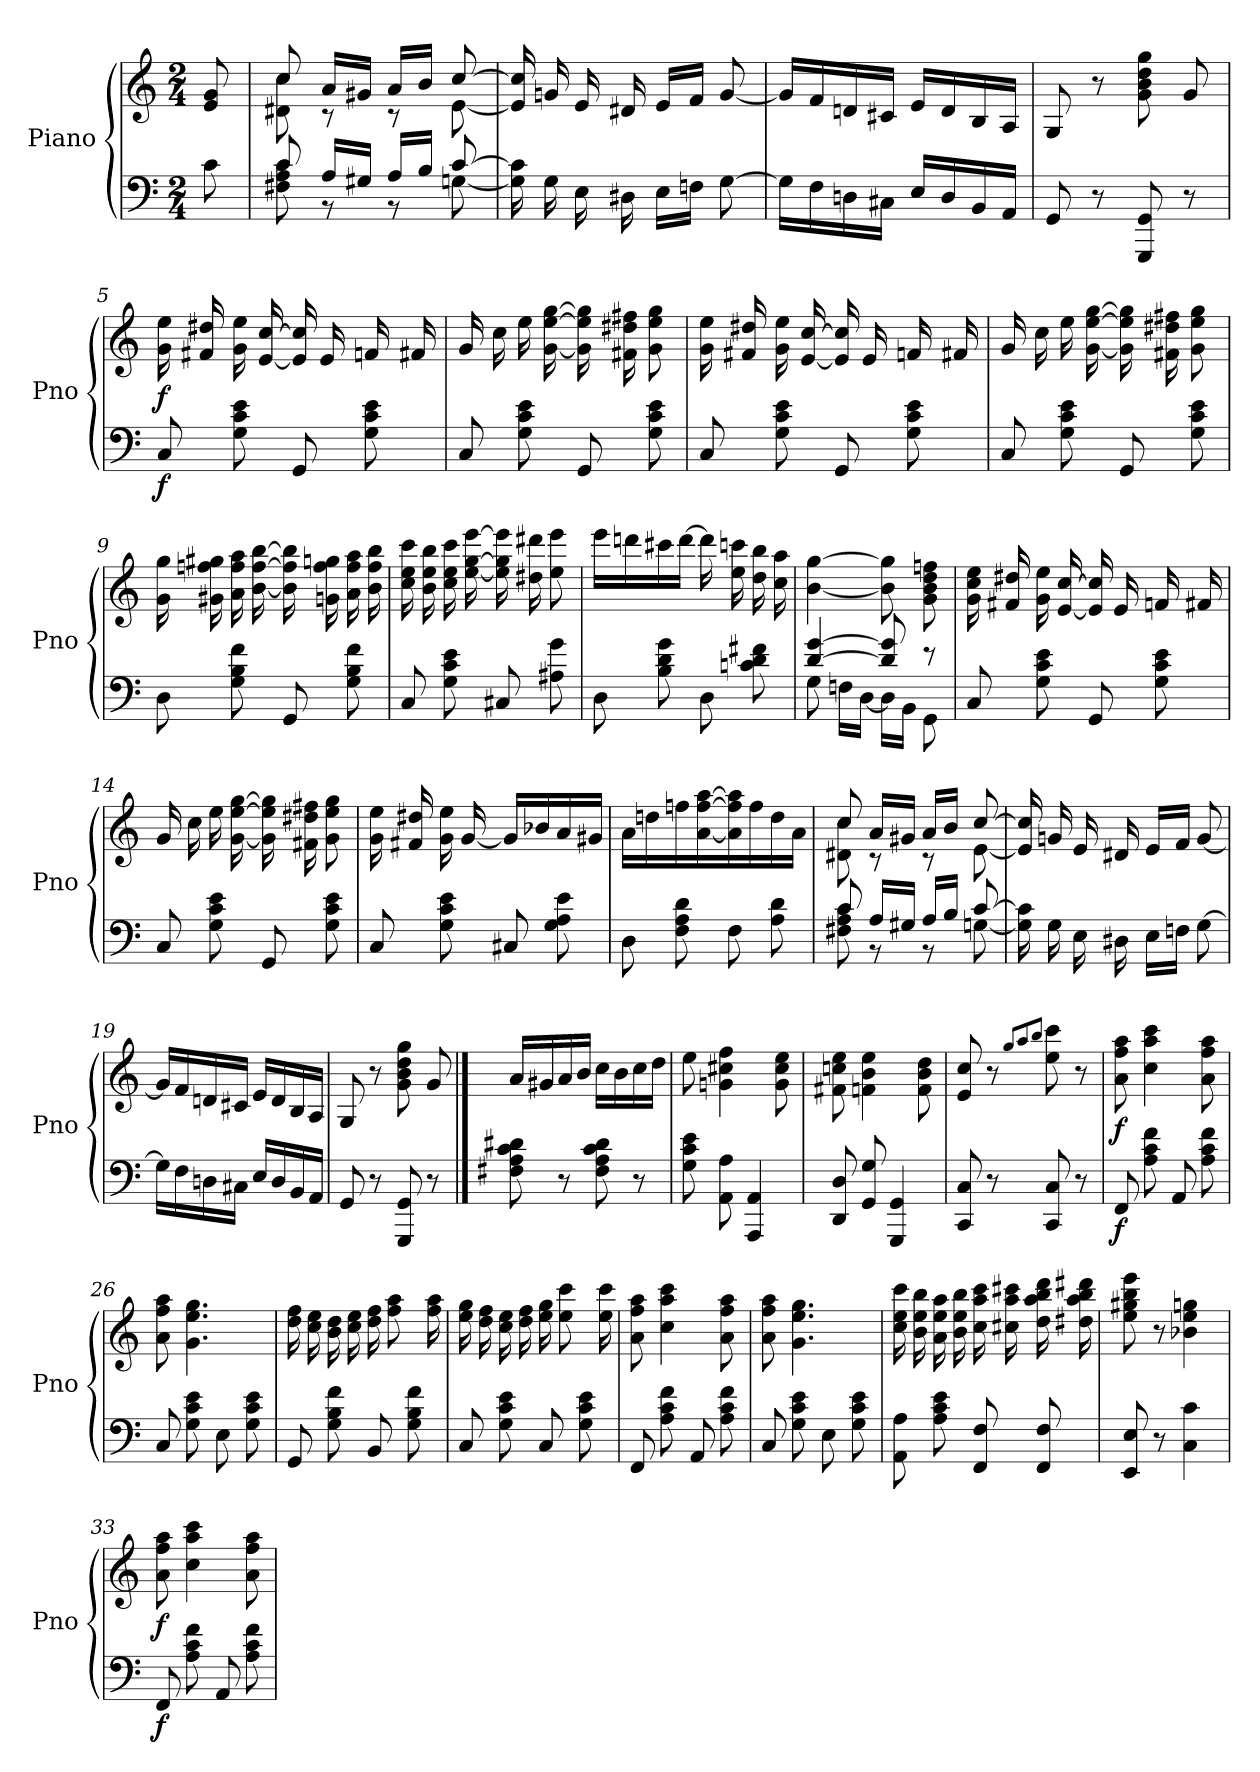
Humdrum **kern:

**kern	**dynam	**kern	**dynam
*part2	*part2	*part1	*part1
*staff2	*staff2	*staff1	*staff1
*I"Piano	*	*I"Piano	*
*I'Pno	*	*I'Pno	*
*clefF4	*	*clefG2	*
*k[]	*	*k[]	*
*M2/4	*	*M2/4	*
*MM90	*	*MM90	*
=	=	=	=
8c\	.	8e/ 8g/	.
=1	=1	=1	=1
*^	*	*^	*
8c/	8F#X\ 8A\ 8c\	.	8cc/	8d#X\ 8cc\	.
16A/LL	8r	.	16a/LL	8r	.
16G#X/JJ	.	.	16g#X/JJ	.	.
16A/LL	8r	.	16a/LL	8r	.
16B/JJ	.	.	16b/JJ	.	.
[8c/	[8Gn\	.	[8cc/	[8e\	.
*v	*v	*	*	*	*
*	*	*v	*v	*
=2	=2	=2	=2
16G\] 16c\]	.	16e/] 16cc/]	.
16G\	.	16gn/	.
16E\	.	16e/	.
16D#X\	.	16d#X/	.
16E\LL	.	16e/LL	.
16Fn\JJ	.	16f/JJ	.
[8G\	.	[8g/	.
=3	=3	=3	=3
16G\LL]	.	16g/LL]	.
16F\	.	16f/	.
16Dn\	.	16dn/	.
16C#X\JJ	.	16c#X/JJ	.
16E/LL	.	16e/LL	.
16D/	.	16d/	.
16BB/	.	16B/	.
16AA/JJ	.	16A/JJ	.
=4	=4	=4	=4
8GG/	.	8G/	.
8r	.	8r	.
8GGG/ 8GG/	.	8g\ 8b\ 8dd\ 8gg\	.
8r	.	8g/	.
!!LO:LB:g=z
=5!|	=5!|	=5!|	=5!|
!	!LO:DY:b	!	!LO:DY:b
8C/	f	16g\ 16ee\	f
.	.	16f#X/ 16dd#X/	.
8G\ 8c\ 8e\	.	16g\ 16ee\	.
.	.	[16e/ [16cc/	.
8GG/	.	16e/] 16cc/]	.
.	.	16e/	.
8G\ 8c\ 8e\	.	16fn/	.
.	.	16f#X/	.
=6	=6	=6	=6
8C/	.	16g/	.
.	.	16cc\	.
8G\ 8c\ 8e\	.	16ee\	.
.	.	[16g\ [16ee\ [16gg\	.
8GG/	.	16g\] 16ee\] 16gg\]	.
.	.	16f#X\ 16dd#X\ 16ff#X\	.
8G\ 8c\ 8e\	.	8g\ 8ee\ 8gg\	.
=7	=7	=7	=7
8C/	.	16g\ 16ee\	.
.	.	16f#X/ 16dd#X/	.
8G\ 8c\ 8e\	.	16g\ 16ee\	.
.	.	[16e/ [16cc/	.
8GG/	.	16e/] 16cc/]	.
.	.	16e/	.
8G\ 8c\ 8e\	.	16fn/	.
.	.	16f#X/	.
=8	=8	=8	=8
8C/	.	16g/	.
.	.	16cc\	.
8G\ 8c\ 8e\	.	16ee\	.
.	.	[16g\ [16ee\ [16gg\	.
8GG/	.	16g\] 16ee\] 16gg\]	.
.	.	16f#X\ 16dd#X\ 16ff#X\	.
8G\ 8c\ 8e\	.	8g\ 8ee\ 8gg\	.
!!LO:LB:g=z
=9	=9	=9	=9
8D\	.	16g\ 16gg\	.
.	.	16g#X\ 16ffn\ 16gg#X\	.
8G\ 8B\ 8f\	.	16a\ 16ff\ 16aa\	.
.	.	[16b\ [16ff\ [16bb\	.
8GG/	.	16b\] 16ff\] 16bb\]	.
.	.	16gn\ 16ff\ 16ggn\	.
8G\ 8B\ 8f\	.	16a\ 16ff\ 16aa\	.
!	!	!	!LO:DY:b
.	.	16b\ 16ff\ 16bb\	other-dynamics
=10	=10	=10	=10
8C/	.	16cc\ 16ee\ 16ccc\	.
.	.	16b\ 16ee\ 16bb\	.
8G\ 8c\ 8e\	.	16cc\ 16ee\ 16ccc\	.
.	.	[16ee\ [16gg\ [16eee\	.
8C#X/	.	16ee\] 16gg\] 16eee\]	.
.	.	16dd#X\ 16ddd#X\	.
!	!LO:DY:b	!	!LO:DY:b
8A#X\ 8g\	other-dynamics	8ee\ 8eee\	other-dynamics
=11	=11	=11	=11
8D\	.	16eee\LL	.
.	.	16dddn\	.
8B\ 8d\ 8g\	.	16ccc#X\	.
.	.	[16ddd\JJ	.
8D\	.	16ddd\]	.
.	.	16ee\ 16cccn\	.
8cn\ 8d\ 8f#X\	.	16dd\ 16bb\	.
!	!	!	!LO:DY:b
.	.	16cc\ 16aa\	other-dynamics
=12	=12	=12	=12
*^	*	*	*
[4d/ [4g/	8G\	.	[4b\ [4gg\	.
.	16Fn\LL	.	.	.
.	[16D\JJ	.	.	.
8d/] 8g/]	16D\LL]	.	8b\] 8gg\]	.
.	16BB\JJ	.	.	.
8r	8GG\	.	8g\ 8b\ 8dd\ 8ffn\	.
!!LO:LB:g=z
=13	=13	=13	=13	=13
!	!	!LO:DY:b	!	!
!	!	!LO:DY:n=1:b	!	!LO:DY:b
!	!	!	!	!LO:DY:n=1:b
*v	*v	*	*	*
8C/	other-dynamics f	16g\ 16cc\ 16ee\	other-dynamics f
.	.	16f#X/ 16dd#X/	.
8G\ 8c\ 8e\	.	16g\ 16ee\	.
.	.	[16e/ [16cc/	.
8GG/	.	16e/] 16cc/]	.
.	.	16e/	.
8G\ 8c\ 8e\	.	16fn/	.
.	.	16f#X/	.
=14	=14	=14	=14
8C/	.	16g/	.
.	.	16cc\	.
8G\ 8c\ 8e\	.	16ee\	.
.	.	[16g\ [16ee\ [16gg\	.
8GG/	.	16g\] 16ee\] 16gg\]	.
.	.	16f#X\ 16dd#X\ 16ff#X\	.
8G\ 8c\ 8e\	.	8g\ 8ee\ 8gg\	.
=15	=15	=15	=15
8C/	.	16g\ 16ee\	.
.	.	16f#X/ 16dd#X/	.
8G\ 8c\ 8e\	.	16g\ 16ee\	.
.	.	[16g/	.
8C#X/	.	16g/LL]	.
.	.	16b-X/	.
8G\ 8A\ 8e\	.	16a/	.
.	.	16g#X/JJ	.
=16	=16	=16	=16
8D\	.	16a\LL	.
.	.	16ddn\	.
8F\ 8A\ 8d\	.	16ffn\	.
.	.	[16a\ [16ff\ [16aa\	.
8F\	.	16a\] 16ff\] 16aa\]	.
.	.	16ff\	.
8A\ 8d\	.	16dd\	.
.	.	16a\JJ	.
!!LO:LB:g=z
=17	=17	=17	=17
*^	*	*^	*
8c/	8F#X\ 8A\ 8c\	.	8cc/	8d#X\ 8cc\	.
16A/LL	8r	.	16a/LL	8r	.
16G#X/JJ	.	.	16g#X/JJ	.	.
16A/LL	8r	.	16a/LL	8r	.
16B/JJ	.	.	16b/JJ	.	.
[8c/	[8Gn\	.	[8cc/	[8e\	.
*v	*v	*	*	*	*
*	*	*v	*v	*
=18	=18	=18	=18
16G\] 16c\]	.	16e/] 16cc/]	.
16G\	.	16gn/	.
16E\	.	16e/	.
16D#X\	.	16d#X/	.
16E\LL	.	16e/LL	.
16Fn\JJ	.	16f/JJ	.
[8G\	.	[8g/	.
=19	=19	=19	=19
16G\LL]	.	16g/LL]	.
16F\	.	16f/	.
16Dn\	.	16dn/	.
16C#X\JJ	.	16c#X/JJ	.
16E/LL	.	16e/LL	.
16D/	.	16d/	.
16BB/	.	16B/	.
16AA/JJ	.	16A/JJ	.
=20	=20	=20	=20
8GG/	.	8G/	.
8r	.	8r	.
8GGG/ 8GG/	.	8g\ 8b\ 8dd\ 8gg\	.
8r	.	8g/	.
==21	==21	==21	==21
8F#X\ 8A\ 8c\ 8d#X\	.	16a/LL	.
.	.	16g#X/	.
8r	.	16a/	.
.	.	16b/JJ	.
8F#\ 8A\ 8c\ 8d#\	.	16cc\LL	.
.	.	16b\	.
8r	.	16cc\	.
.	.	16dd\JJ	.
!!LO:PB:g=z
=22	=22	=22	=22
8G\ 8c\ 8e\	.	8ee\	.
8AA\ 8A\	.	4gn\ 4cc#X\ 4ff\	.
4AAA/ 4AA/	.	.	.
.	.	8g\ 8cc#\ 8ee\	.
=23	=23	=23	=23
8DD/ 8D/	.	8f#X\ 8ccn\ 8ee\	.
8GG/ 8G/	.	4fn\ 4b\ 4ee\	.
4GGG/ 4GG/	.	.	.
.	.	8f\ 8b\ 8dd\	.
=24	=24	=24	=24
8CC/ 8C/	.	8e/ 8cc/	.
8r	.	8r	.
.	.	8qgg/L	.
.	.	8qaa/	.
.	.	8qbb/J	.
8CC/ 8C/	.	8ee\ 8ccc\	.
8r	.	8r	.
=25!|	=25!|	=25!|	=25!|
!	!LO:DY:b	!	!LO:DY:b
8FF/	f	8a\ 8ff\ 8aa\	f
8A\ 8c\ 8f\	.	4cc\ 4aa\ 4ccc\	.
8AA/	.	.	.
8A\ 8c\ 8f\	.	8a\ 8ff\ 8aa\	.
=26	=26	=26	=26
8C/	.	8a\ 8ff\ 8aa\	.
8G\ 8c\ 8e\	.	4.g\ 4.ee\ 4.gg\	.
8E\	.	.	.
8G\ 8c\ 8e\	.	.	.
=27	=27	=27	=27
8GG/	.	16dd\ 16ff\	.
.	.	16cc\ 16ee\	.
8G\ 8B\ 8f\	.	16b\ 16dd\	.
.	.	16cc\ 16ee\	.
8BB/	.	16dd\ 16ff\	.
.	.	8ff\ 8aa\	.
8G\ 8B\ 8f\	.	.	.
.	.	16ff\ 16aa\	.
!!LO:LB:g=z
=28	=28	=28	=28
8C/	.	16ee\ 16gg\	.
.	.	16dd\ 16ff\	.
8G\ 8c\ 8e\	.	16cc\ 16ee\	.
.	.	16dd\ 16ff\	.
8C/	.	16ee\ 16gg\	.
.	.	8ee\ 8ccc\	.
8G\ 8c\ 8e\	.	.	.
.	.	16ee\ 16ccc\	.
=29	=29	=29	=29
8FF/	.	8a\ 8ff\ 8aa\	.
8A\ 8c\ 8f\	.	4cc\ 4aa\ 4ccc\	.
8AA/	.	.	.
8A\ 8c\ 8f\	.	8a\ 8ff\ 8aa\	.
=30	=30	=30	=30
8C/	.	8a\ 8ff\ 8aa\	.
8G\ 8c\ 8e\	.	4.g\ 4.ee\ 4.gg\	.
8E\	.	.	.
8G\ 8c\ 8e\	.	.	.
=31	=31	=31	=31
8AA\ 8A\	.	16cc\ 16ee\ 16ccc\	.
.	.	16b\ 16ee\ 16bb\	.
8A\ 8c\ 8e\	.	16a\ 16ee\ 16aa\	.
.	.	16b\ 16ee\ 16bb\	.
8FF/ 8F/	.	16cc\ 16aa\ 16ccc\	.
.	.	16cc#X\ 16aa\ 16ccc#X\	.
8FF/ 8F/	.	16dd\ 16aa\ 16bb\ 16ddd\	.
!	!	!	!LO:DY:b
.	.	16dd#X\ 16aa\ 16bb\ 16ddd#X\	other-dynamics
=32	=32	=32	=32
8EE/ 8E/	.	8ee\ 8gg#X\ 8bb\ 8eee\	.
8r	.	8r	.
4C\ 4c\	.	4b-X\ 4ee\ 4ggn\	.
=33	=33	=33	=33
!	!LO:DY:b	!	!LO:DY:b
8FF/	f	8a\ 8ff\ 8aa\	f
8A\ 8c\ 8f\	.	4cc\ 4aa\ 4ccc\	.
8AA/	.	.	.
8A\ 8c\ 8f\	.	8a\ 8ff\ 8aa\	.
=	=	=	=
*-	*-	*-	*-
